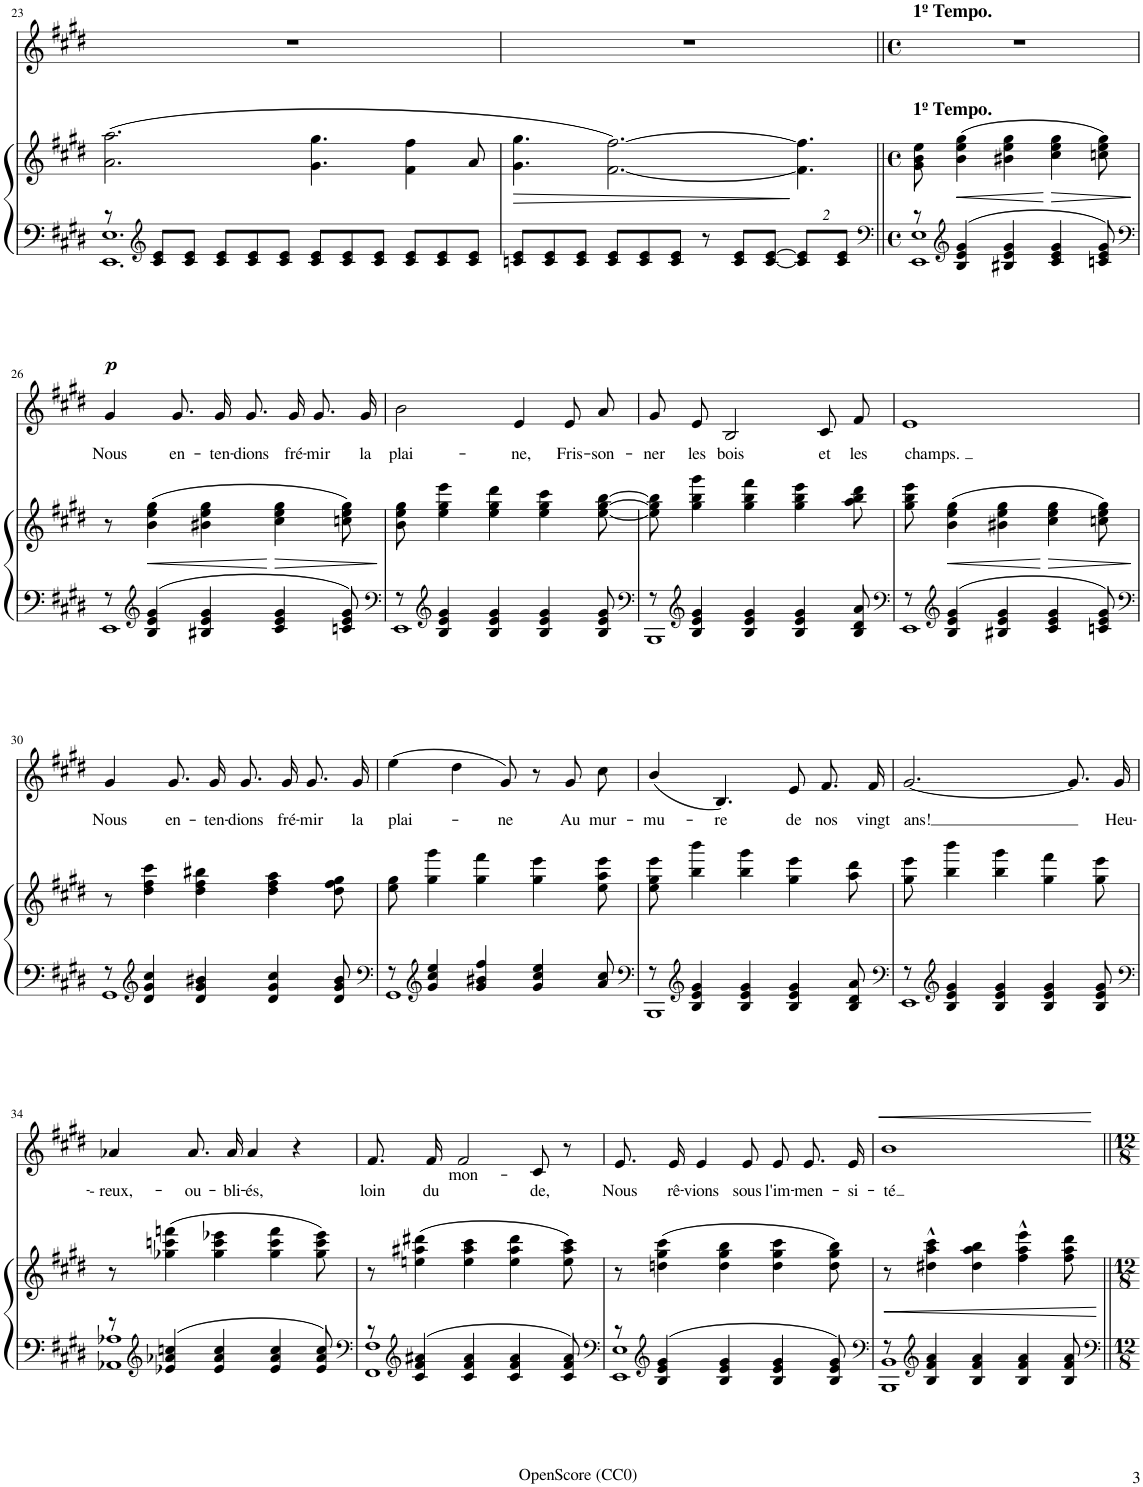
**kern	**kern	**dynam	**kern	**text	**dynam
*part2	*part2	*part2	*part1	*part1	*part1
*staff3	*staff2	*staff2/3	*staff1	*staff1	*staff1
*I"Piano	*	*	*I"Chant Voice	*	*
*I'Pno	*	*	*	*	*
!!LO:PB:g=z
*clefF4	*clefG2	*	*clefG2	*	*
*k[f#c#g#d#]	*k[f#c#g#d#]	*	*k[f#c#g#d#]	*	*
*M12/8	*M12/8	*	*M12/8	*	*
=23	=23	=23	=23	=23	=23
*^	*	*	*	*	*
8r	1.EE 1.E	(2.a\ 2.aa\	.	1.r	.	.
*clefG2	*	*	*	*	*	*
8c#/ 8e/L	.	.	.	.	.	.
8c#/ 8e/J	.	.	.	.	.	.
8c#/ 8e/L	.	.	.	.	.	.
8c#/ 8e/	.	.	.	.	.	.
8c#/ 8e/J	.	.	.	.	.	.
8c#/ 8e/L	.	4.g#\ 4.gg#\	.	.	.	.
8c#/ 8e/	.	.	.	.	.	.
8c#/ 8e/J	.	.	.	.	.	.
8c#/ 8e/L	.	4f#\ 4ff#\	.	.	.	.
8c#/ 8e/	.	.	.	.	.	.
8c#/ 8e/J	.	8a/	.	.	.	.
*v	*v	*	*	*	*	*
=24	=24	=24	=24	=24	=24
!	!	!LO:HP:b	!	!	!
8cn/ 8e/L	4.g#\ 4.gg#\	>	1.r	.	.
8c/ 8e/	.	.	.	.	.
8c/ 8e/J	.	.	.	.	.
8c/ 8e/L	[2.f#\ [2.ff#\)	.	.	.	.
8c/ 8e/	.	.	.	.	.
8c/ 8e/J	.	.	.	.	.
8r	.	.	.	.	.
8c/ 8e/L	.	.	.	.	.
[8c/ [8e/J	.	.	.	.	.
*Xbrackettup	*	*	*	*	*
16%3c/] 16%3e/]L	4.f#\] 4.ff#\]	]	.	.	.
16%3c/ 16%3e/J	.	.	.	.	.
=25||	=25||	=25||	=25||	=25||	=25||
*clefF4	*	*	*	*	*
*M4/4	*M4/4	*	*M4/4	*	*
*met(c)	*met(c)	*	*met(c)	*	*
*^	*	*	*	*	*
!	!	!	!	!LO:TX:a:B:t=1º Tempo.	!	!
!	!	!LO:TX:a:B:t=1º Tempo.	!	!	!	!
8r	1EE 1E	8g#\ 8b\ 8ee\	.	1r	.	.
*clefG2	*	*	*	*	*	*
!	!	!	!LO:HP:b	!	!	!
4B/ 4e/ 4g#/	.	(4b\ 4ee\ 4gg#\	<	.	.	.
4B#X/ 4e/ 4g#/	.	4b#X\ 4ee\ 4gg#\	.	.	.	.
!	!	!	!LO:HP:n=1:b	!	!	!
4c#/ 4e/ 4g#/	.	4cc#\ 4ee\ 4gg#\	[ >	.	.	.
8cn/ 8e/ 8g#/	.	8ccn\ 8ee\ 8gg#\)	.	.	.	.
*v	*v	*	*	*	*	*
.	.	]	.	.	.
!!LO:LB:g=z
=26	=26	=26	=26	=26	=26
*clefF4	*	*	*	*	*
*^	*	*	*	*	*
!	!	!	!	!	!LO:LY:b	!LO:DY:a
8r	1EE	8r	.	4g#/	Nous	p
*clefG2	*	*	*	*	*	*
!	!	!	!LO:HP:b	!	!	!
4B/ 4e/ 4g#/	.	(4b\ 4ee\ 4gg#\	<	.	.	.
!	!	!	!	!	!LO:LY:b	!
.	.	.	.	8.g#/L	en-	.
4B#X/ 4e/ 4g#/	.	4b#X\ 4ee\ 4gg#\	.	.	.	.
!	!	!	!	!	!LO:LY:b	!
.	.	.	.	16g#/Jk	-ten-	.
!	!	!	!	!	!LO:LY:b	!
.	.	.	.	8.g#/L	-dions	.
!	!	!	!LO:HP:n=1:b	!	!	!
4c#/ 4e/ 4g#/	.	4cc#\ 4ee\ 4gg#\	[ >	.	.	.
!	!	!	!	!	!LO:LY:b	!
.	.	.	.	16g#/Jk	fré-	.
!	!	!	!	!	!LO:LY:b	!
.	.	.	.	8.g#/L	-mir	.
8cn/ 8e/ 8g#/	.	8ccn\ 8ee\ 8gg#\)	.	.	.	.
!	!	!	!	!	!LO:LY:b	!
.	.	.	.	16g#/Jk	la	.
*v	*v	*	*	*	*	*
.	.	]	.	.	.
=27	=27	=27	=27	=27	=27
*clefF4	*	*	*	*	*
*^	*	*	*	*	*
!	!	!	!	!	!LO:LY:b	!
8r	1EE	8b\ 8ee\ 8gg#\	.	2b\	plai-	.
*clefG2	*	*	*	*	*	*
4B/ 4e/ 4g#/	.	4ee\ 4gg#\ 4eee\	.	.	.	.
4B/ 4e/ 4g#/	.	4ee\ 4gg#\ 4ddd#\	.	.	.	.
!	!	!	!	!	!LO:LY:b	!
.	.	.	.	4e/	-ne,	.
4B/ 4e/ 4g#/	.	4ee\ 4gg#\ 4ccc#\	.	.	.	.
!	!	!	!	!	!LO:LY:b	!
.	.	.	.	8e/L	Fris-	.
!	!	!	!	!	!LO:LY:b	!
8B/ 8e/ 8g#/	.	[8ee\ [8gg#\ [8bb\	.	8a/J	-son-	.
=28	=28	=28	=28	=28	=28	=28
*clefF4	*	*	*	*	*	*
!	!	!	!	!	!LO:LY:b	!
8r	1BBB	8ee\] 8gg#\] 8bb\]	.	8g#/L	-ner	.
*clefG2	*	*	*	*	*	*
!	!	!	!	!	!LO:LY:b	!
4B/ 4e/ 4g#/	.	4gg#\ 4bb\ 4ggg#\	.	8e/J	les	.
!	!	!	!	!	!LO:LY:b	!
.	.	.	.	2B/	bois	.
4B/ 4e/ 4g#/	.	4gg#\ 4bb\ 4fff#\	.	.	.	.
4B/ 4e/ 4g#/	.	4gg#\ 4bb\ 4eee\	.	.	.	.
!	!	!	!	!	!LO:LY:b	!
.	.	.	.	8c#/L	et	.
!	!	!	!	!	!LO:LY:b	!
8B/ 8d#/ 8a/	.	8aa\ 8bb\ 8ddd#\	.	8f#/J	les	.
=29	=29	=29	=29	=29	=29	=29
*clefF4	*	*	*	*	*	*
!	!	!	!	!	!LO:LY:b	!
8r	1EE	8gg#\ 8bb\ 8eee\	.	1e	champs.	.
*clefG2	*	*	*	*	*	*
!	!	!	!LO:HP:b	!	!	!
4B/ 4e/ 4g#/	.	(4b\ 4ee\ 4gg#\	<	.	.	.
4B#X/ 4e/ 4g#/	.	4b#X\ 4ee\ 4gg#\	.	.	.	.
!	!	!	!LO:HP:n=1:b	!	!	!
4c#/ 4e/ 4g#/	.	4cc#\ 4ee\ 4gg#\	[ >	.	.	.
8cn/ 8e/ 8g#/	.	8ccn\ 8ee\ 8gg#\)	.	.	.	.
*v	*v	*	*	*	*	*
.	.	]	.	.	.
!!LO:LB:g=z
=30	=30	=30	=30	=30	=30
*clefF4	*	*	*	*	*
*^	*	*	*	*	*
!	!	!	!	!	!LO:LY:b	!
8r	1GG#	8r	.	4g#/	Nous	.
*clefG2	*	*	*	*	*	*
4d#/ 4g#/ 4cc#/	.	4dd#\ 4ff#\ 4ccc#\	.	.	.	.
!	!	!	!	!	!LO:LY:b	!
.	.	.	.	8.g#/L	en-	.
4d#/ 4g#/ 4b#X/	.	4dd#\ 4ff#\ 4bb#X\	.	.	.	.
!	!	!	!	!	!LO:LY:b	!
.	.	.	.	16g#/Jk	-ten-	.
!	!	!	!	!	!LO:LY:b	!
.	.	.	.	8.g#/L	-dions	.
4d#/ 4g#/ 4cc#/	.	4dd#\ 4ff#\ 4aa\	.	.	.	.
!	!	!	!	!	!LO:LY:b	!
.	.	.	.	16g#/Jk	fré-	.
!	!	!	!	!	!LO:LY:b	!
.	.	.	.	8.g#/L	-mir	.
8d#/ 8g#/ 8b#/	.	8dd#\ 8ff#\ 8gg#\	.	.	.	.
!	!	!	!	!	!LO:LY:b	!
.	.	.	.	16g#/Jk	la	.
=31	=31	=31	=31	=31	=31	=31
*clefF4	*	*	*	*	*	*
!	!	!	!	!	!LO:LY:b	!
8r	1GG#	8ee\ 8gg#\	.	(4ee\	plai-	.
*clefG2	*	*	*	*	*	*
4g#/ 4cc#/ 4ee/	.	4gg#\ 4ggg#\	.	.	.	.
.	.	.	.	4dd#\	.	.
4g#/ 4b#X/ 4ff#/	.	4gg#\ 4fff#\	.	.	.	.
!	!	!	!	!	!LO:LY:b	!
.	.	.	.	8g#/)	-ne	.
4g#/ 4cc#/ 4ee/	.	4gg#\ 4eee\	.	8r	.	.
!	!	!	!	!	!LO:LY:b	!
.	.	.	.	8g#/L	Au	.
!	!	!	!	!	!LO:LY:b	!
8a/ 8cc#/	.	8ee\ 8aa\ 8eee\	.	8cc#/J	mur-	.
=32	=32	=32	=32	=32	=32	=32
*clefF4	*	*	*	*	*	*
!	!	!	!	!	!LO:LY:b	!
8r	1BBB	8ee\ 8gg#\ 8eee\	.	(4b/	-mu-	.
*clefG2	*	*	*	*	*	*
4B/ 4e/ 4g#/	.	4bb\ 4bbb\	.	.	.	.
!	!	!	!	!	!LO:LY:b	!
.	.	.	.	4.B/)	-re	.
4B/ 4e/ 4g#/	.	4bb\ 4ggg#\	.	.	.	.
!	!	!	!	!	!LO:LY:b	!
4B/ 4e/ 4g#/	.	4gg#\ 4eee\	.	8e/	de	.
!	!	!	!	!	!LO:LY:b	!
.	.	.	.	8.f#/L	nos	.
8B/ 8d#/ 8a/	.	8aa\ 8ddd#\	.	.	.	.
!	!	!	!	!	!LO:LY:b	!
.	.	.	.	16f#/Jk	vingt	.
=33	=33	=33	=33	=33	=33	=33
*clefF4	*	*	*	*	*	*
!	!	!	!	!	!LO:LY:b	!
8r	1EE	8gg#\ 8eee\	.	[2.g#/	-ans!	.
*clefG2	*	*	*	*	*	*
4B/ 4e/ 4g#/	.	4bb\ 4bbb\	.	.	.	.
4B/ 4e/ 4g#/	.	4bb\ 4ggg#\	.	.	.	.
4B/ 4e/ 4g#/	.	4gg#\ 4fff#\	.	.	.	.
.	.	.	.	8.g#/L]	.	.
8B/ 8e/ 8g#/	.	8gg#\ 8eee\	.	.	.	.
!	!	!	!	!	!LO:LY:b	!
.	.	.	.	16g#/Jk	Heu-	.
!!LO:LB:g=z
=34	=34	=34	=34	=34	=34	=34
*clefF4	*	*	*	*	*	*
!	!	!	!	!	!LO:LY:b	!
8r	1AA-X 1A-X	8r	.	4a-X/	-- reux,-	.
*clefG2	*	*	*	*	*	*
4e-X/ 4a-X/ 4ccn/	.	(4gg-X\ 4cccn\ 4fffn\	.	.	.	.
!	!	!	!	!	!LO:LY:b	!
.	.	.	.	8.a-/L	-ou-	.
4e-/ 4a-/ 4cc/	.	4gg-\ 4ccc\ 4eee-X\	.	.	.	.
!	!	!	!	!	!LO:LY:b	!
.	.	.	.	16a-/Jk	-bli-	.
!	!	!	!	!	!LO:LY:b	!
.	.	.	.	4a-/	-és,	.
4e-/ 4a-/ 4cc/	.	4gg-\ 4ccc\ 4fff\	.	.	.	.
.	.	.	.	4r	.	.
8e-/ 8a-/ 8cc/	.	8gg-\ 8ccc\ 8eee-\)	.	.	.	.
=35	=35	=35	=35	=35	=35	=35
*clefF4	*	*	*	*	*	*
!	!	!	!	!	!LO:LY:b	!
8r	1FF# 1F#	8r	.	8.f#/L	loin	.
*clefG2	*	*	*	*	*	*
4c#/ 4f#/ 4a#X/	.	(4een\ 4aa#X\ 4ddd#X\	.	.	.	.
!	!	!	!	!	!LO:LY:b	!
.	.	.	.	16f#/Jk	du	.
!	!	!	!	!	!LO:LY:b	!
.	.	.	.	2f#/	mon-	.
4c#/ 4f#/ 4a#/	.	4ee\ 4aa#\ 4ccc#\	.	.	.	.
4c#/ 4f#/ 4a#/	.	4ee\ 4aa#\ 4ddd#\	.	.	.	.
!	!	!	!	!	!LO:LY:b	!
.	.	.	.	8c#/	-de,	.
8c#/ 8f#/ 8a#/	.	8ee\ 8aa#\ 8ccc#\)	.	8r	.	.
=36	=36	=36	=36	=36	=36	=36
*clefF4	*	*	*	*	*	*
!	!	!	!	!	!LO:LY:b	!
8r	1EE 1E	8r	.	8.e/L	Nous	.
*clefG2	*	*	*	*	*	*
4B/ 4e/ 4g#/	.	(4ddn\ 4gg#\ 4ccc#\	.	.	.	.
!	!	!	!	!	!LO:LY:b	!
.	.	.	.	16e/Jk	rê-	.
!	!	!	!	!	!LO:LY:b	!
.	.	.	.	4e/	-vions	.
4B/ 4e/ 4g#/	.	4dd\ 4gg#\ 4bb\	.	.	.	.
!	!	!	!	!	!LO:LY:b	!
.	.	.	.	8e/L	sous	.
!	!	!	!	!	!LO:LY:b	!
4B/ 4e/ 4g#/	.	4dd\ 4gg#\ 4ccc#\	.	8e/J	l'im-	.
!	!	!	!	!	!LO:LY:b	!
.	.	.	.	8.e/L	-men-	.
8B/ 8e/ 8g#/	.	8dd\ 8gg#\ 8bb\)	.	.	.	.
!	!	!	!	!	!LO:LY:b	!
.	.	.	.	16e/Jk	-si-	.
=37	=37	=37	=37	=37	=37	=37
*clefF4	*	*	*	*	*	*
!	!	!	!LO:HP:b	!	!LO:LY:b	!LO:HP:b
8r	1BBB 1BB	8r	<	1b	-té	<
*clefG2	*	*	*	*	*	*
4B/ 4f#/ 4a/	.	4dd#X\^^ 4aa\^^ 4ccc#\^^	.	.	.	.
4B/ 4f#/ 4a/	.	4dd#\ 4aa\ 4bb\	.	.	.	.
4B/ 4f#/ 4a/	.	4ff#\^^ 4aa\^^ 4eee\^^	.	.	.	.
8B/ 8f#/ 8a/	.	8ff#\ 8aa\ 8ddd#\	.	.	.	.
*v	*v	*	*	*	*	*
.	.	[	.	.	[
=||	=||	=||	=||	=||	=||
*-	*-	*-	*-	*-	*-
